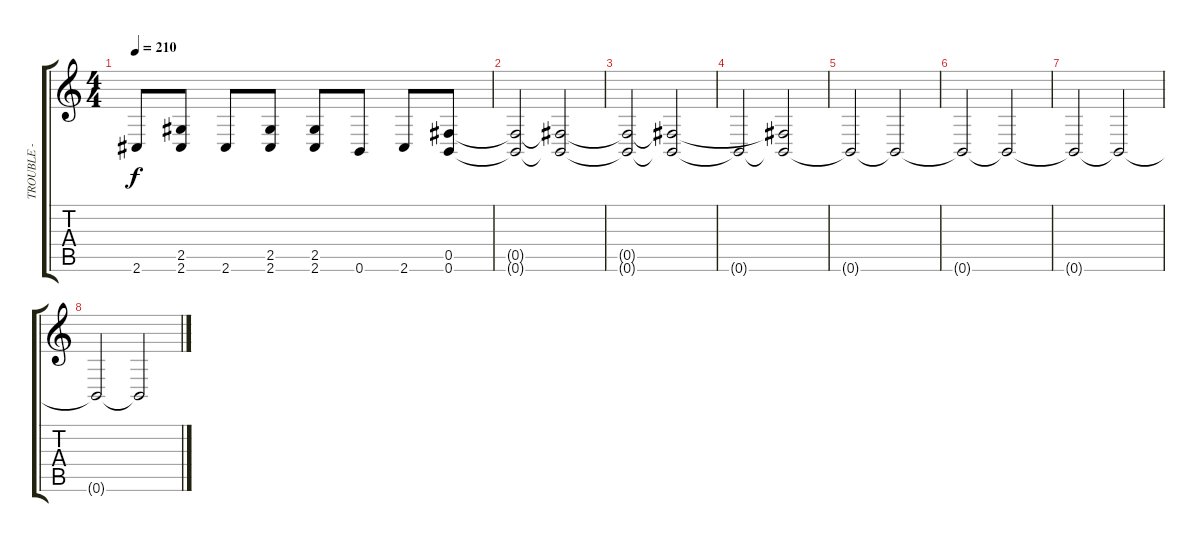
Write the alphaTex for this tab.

\track ("TROUBLE - D" "TROUBLE - ") {instrument electricbassfinger}
\staff {score tabs}
\tuning (Db4 Ab3 E3 B2 Gb2 B1) {hide}
\ts (4 4)
\tempo 210
\clef g2
\ks c
2.6.8{dy f} (2.5 2.6).8 2.6.8 (2.5 2.6).8 (2.5 2.6).8 0.6.8 2.6.8 (0.5 0.6).8 |
(0.5{t} 0.6{t}).2 (0.5{t} 0.6{t}).2 |
(0.5{t} 0.6{t}).2 (0.5{t} 0.6{t}).2 |
0.6{t}.2 (0.5{t} 0.6{t}).2 |
0.6{t}.2 0.6{t}.2 |
0.6{t}.2 0.6{t}.2 |
0.6{t}.2 0.6{t}.2 |
0.6{t}.2 0.6{t}.2
